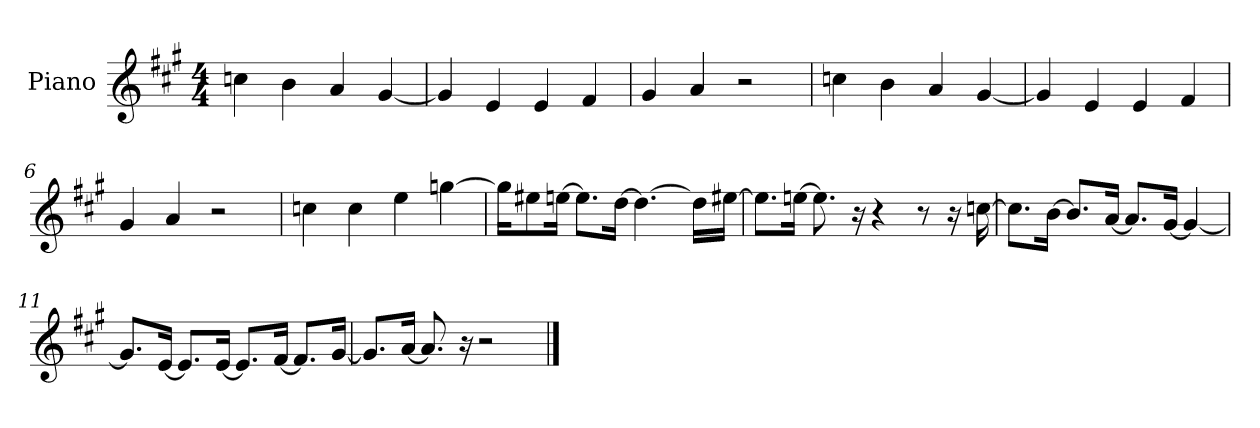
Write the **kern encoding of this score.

**kern
*part1
*staff1
*I"Piano
*I'P-no
*clefG2
*k[f#c#g#]
*M4/4
*MM90
=1
4ccn\
4b\
4a/
[4g#/
=2
4g#/]
4e/
4e/
4f#/
=3
4g#/
4a/
2r
=4
4ccn\
4b\
4a/
[4g#/
=5
4g#/]
4e/
4e/
4f#/
=6
4g#/
4a/
2r
=7
4ccn\
4cc\
4ee\
[4ggn\
!!LO:LB:g=z
=8
16gg\KL]
8ee#X\
[16een\Jk
8.ee\L]
[16dd\Jk
4.dd\_
16dd\LL]
[16ee#X\JJ
=9
8.ee#\L]
[16een\Jk
8.ee\]
16r
4r
8r
16r
[16ccn\
=10
8.cc\L]
[16b\Jk
8.b/L]
[16a/Jk
8.a/L]
[16g#/Jk
4g#/_
=11
8.g#/L]
[16e/Jk
8.e/L]
[16e/Jk
8.e/L]
[16f#/Jk
8.f#/L]
[16g#/Jk
!!LO:LB:g=z
=12
8.g#/L]
[16a/Jk
8.a/]
16r
2r
==
*-
